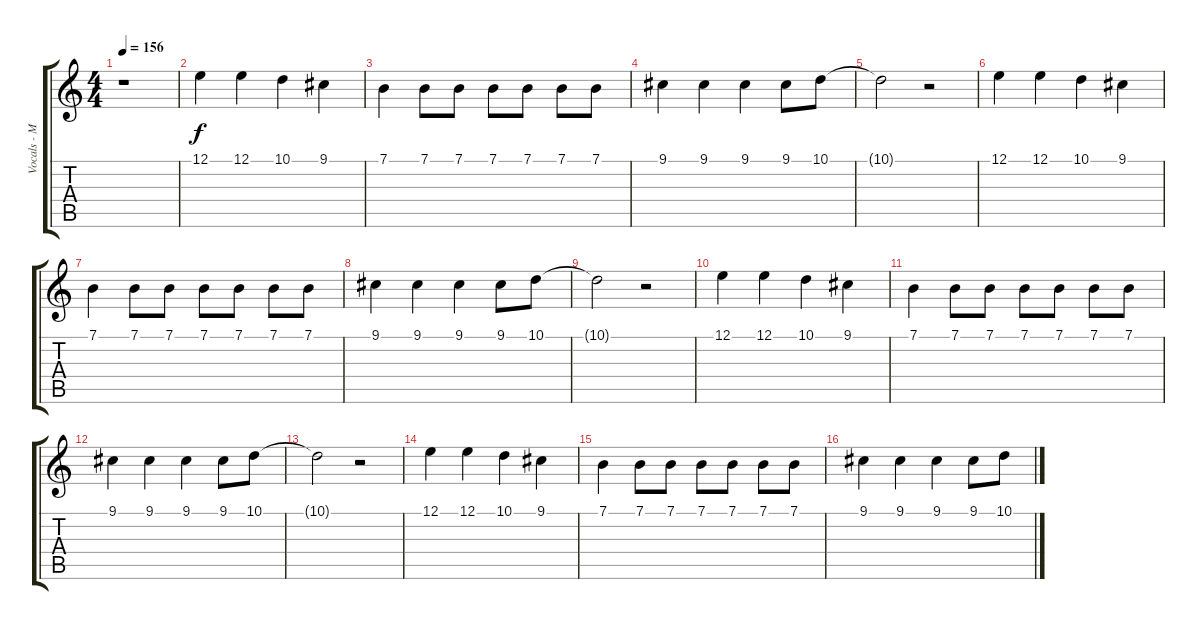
\track ("Vocals - Mark" "Vocals - M") {instrument altosax}
\staff {score tabs}
\tuning (E4 B3 G3 D3 A2 E2) {hide}
\ts (4 4)
\tempo 156
\clef g2
\ks c
r.1{dy f} |
12.1.4 12.1.4 10.1.4 9.1.4 |
7.1.4 7.1.8 7.1.8 7.1.8 7.1.8 7.1.8 7.1.8 |
9.1.4 9.1.4 9.1.4 9.1.8 10.1.8 |
10.1{t}.2 r.2 |
12.1.4 12.1.4 10.1.4 9.1.4 |
7.1.4 7.1.8 7.1.8 7.1.8 7.1.8 7.1.8 7.1.8 |
9.1.4 9.1.4 9.1.4 9.1.8 10.1.8 |
10.1{t}.2 r.2 |
12.1.4 12.1.4 10.1.4 9.1.4 |
7.1.4 7.1.8 7.1.8 7.1.8 7.1.8 7.1.8 7.1.8 |
9.1.4 9.1.4 9.1.4 9.1.8 10.1.8 |
10.1{t}.2 r.2 |
12.1.4 12.1.4 10.1.4 9.1.4 |
7.1.4 7.1.8 7.1.8 7.1.8 7.1.8 7.1.8 7.1.8 |
9.1.4 9.1.4 9.1.4 9.1.8 10.1.8
